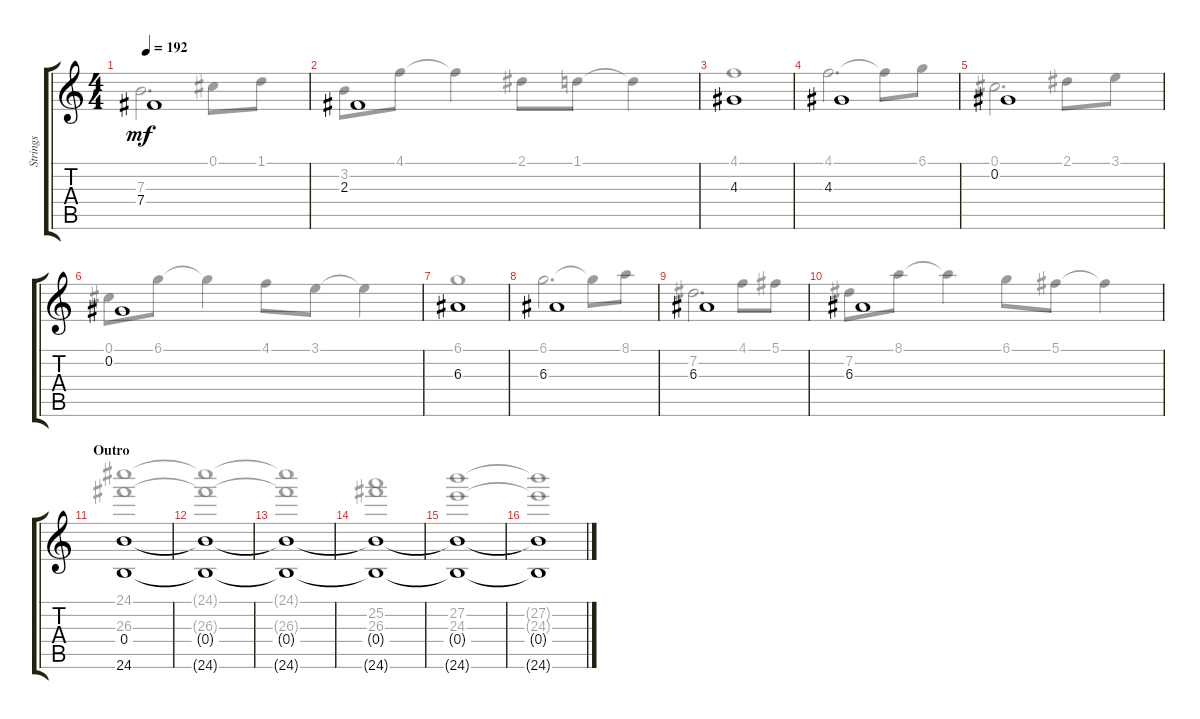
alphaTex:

\track ("Strings" "Strings") {instrument electricguitarclean}
\staff {score tabs}
\tuning (Db4 Ab3 E3 B2 Gb2 B1) {hide}
\voice
\ts (4 4)
\tempo 192
\clef g2
\ks aminor
7.4.1{dy mf} |
2.3.1 |
4.3.1 |
4.3.1 |
0.2.1 |
0.2.1 |
6.3.1 |
6.3.1 |
6.3.1 |
6.3.1 |
\section ("" "Outro")
(0.4 24.6).1 |
(0.4{t} 24.6{t}).1 |
(0.4{t} 24.6{t}).1 |
(0.4{t} 24.6{t}).1 |
(0.4{t} 24.6{t}).1 |
(0.4{t} 24.6{t}).1
\voice
\clef g2
\ottava regular
\simile none
\ks aminor
7.3.2{d dy mf} 0.1.8 1.1.8 |
3.2.8 4.1.8 4.1{t}.4 2.1.8 1.1.8 1.1{t}.4 |
4.1.1 |
4.1.2{d} 4.1{t}.8 6.1.8 |
0.1.2{d} 2.1.8 3.1.8 |
0.1.8 6.1.8 6.1{t}.4 4.1.8 3.1.8 3.1{t}.4 |
6.1.1 |
6.1.2{d} 6.1{t}.8 8.1.8 |
7.2.2{d} 4.1.8 5.1.8 |
7.2.8 8.1.8 8.1{t}.4 6.1.8 5.1.8 5.1{t}.4 |
(24.1 26.3).1 |
(24.1{t} 26.3{t}).1 |
(24.1{t} 26.3{t}).1 |
(25.2 26.3).1 |
(27.2 24.3).1 |
(27.2{t} 24.3{t}).1
